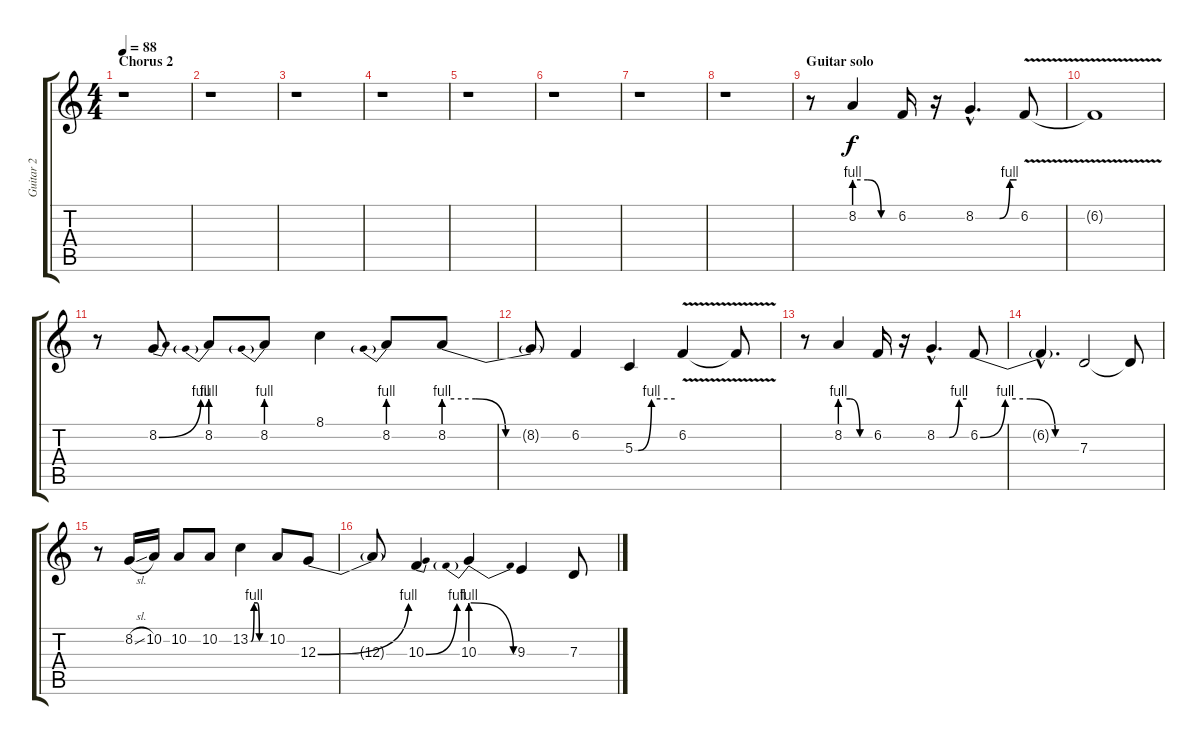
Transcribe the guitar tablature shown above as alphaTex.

\track ("Guitar 2" "Guitar 2") {instrument fx4atmosphere}
\staff {score tabs}
\tuning (E4 B3 G3 D3 A2 E2) {hide}
\ts (4 4)
\section ("" "Chorus 2")
\tempo 88
\clef g2
\ks c
r.1{dy f} |
r.1 |
r.1 |
r.1 |
r.1 |
r.1 |
r.1 |
r.1 |
\section ("" "Guitar solo")
r.8{instrument overdrivenguitar} 8.2{be (custom 0 4 20 4 40 0 60 0)}.4{instrument overdrivenguitar} 6.2.16 r.16 8.2{be (custom 0 0 35 0 50 4 60 4) hac}.4{d} 6.2{v}.8 |
6.2{t}.1 |
r.8 8.2{be (bend 0 0 60 4)}.8{instrument overdrivenguitar} 8.2{be (prebend 0 4 60 4)}.8 8.2{be (prebend 0 4 60 4)}.8 8.1.4 8.2{be (prebend 0 4 60 4)}.8 8.2{be (custom 0 4 15 4 29 0 40 0 60 0)}.8 |
8.2{t}.8 6.2.4{instrument overdrivenguitar} 5.3{be (custom 0 0 5 0 25 4 60 4)}.4 6.2{v}.4 6.2{t}.8 |
r.8 8.2{be (custom 0 4 20 4 40 0 60 0)}.4{instrument overdrivenguitar} 6.2.16 r.16 8.2{be (custom 0 0 25 0 45 4 60 4) hac}.4{d} 6.2{be (custom 0 0 15 4 30 4 45 0 60 0)}.8 |
6.2{hac t}.4{d} 7.3.2{instrument overdrivenguitar} 7.3{t}.8 |
r.8 8.2{sl}.16{instrument overdrivenguitar} 10.2.16 10.2.8 10.2.8 13.2{be (custom 0 0 4 0 15 4 27 4 36 0 60 0)}.4 10.2.8 12.3{be (bend 0 0 60 4)}.8 |
12.3{t}.8 10.3{be (bend 0 0 60 4)}.4{instrument overdrivenguitar} 10.3{be (prebendrelease 0 4 60 0)}.4 9.3.4 7.3.8
